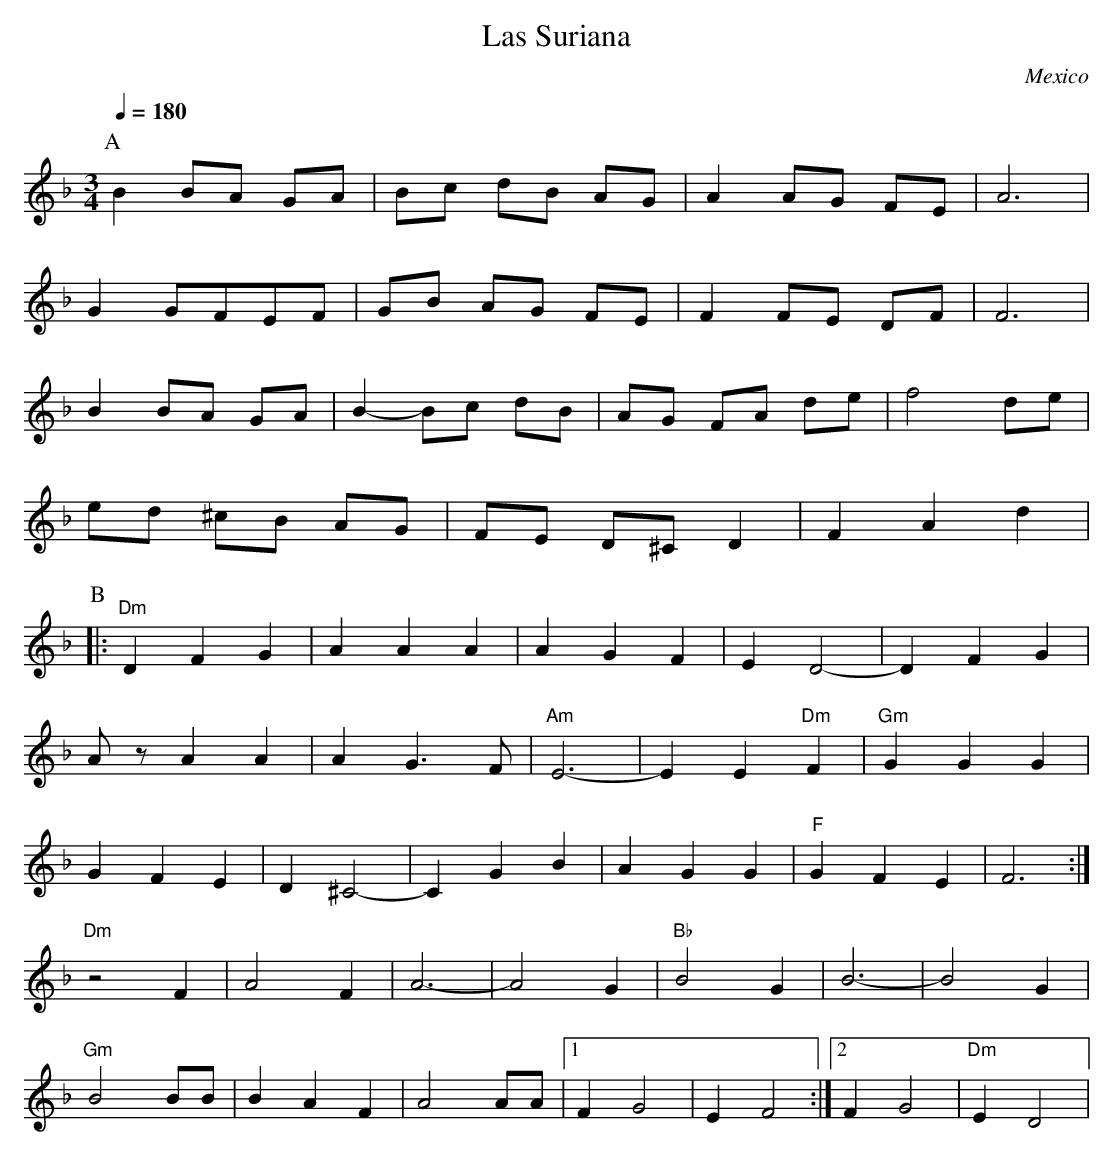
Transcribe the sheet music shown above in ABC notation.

X:1
T: Las Suriana
O: Mexico
M: 3/4
L: 1/8
K: Dm
Q:1/4=180
P:A
B2 BA GA|Bc dB AG|A2 AG FE|A6|
G2 GFEF|GB AG FE|F2 FE DF|F6|
B2 BA GA|B2- Bc dB|AG FA de|f4 de|
ed ^cB AG|FE D^C D2|F2 A2 d2|
P:B
L:1/4
|:"Dm"DFG|AAA|AGF|ED2-|DFG|
A/z/ AA|AG3/2F/|"Am"E3-|EE"Dm"F|"Gm"GGG|
GFE|D^C2-|CGB|AGG|"F"GFE|F3:|
"Dm"z2F|A2F|A3-|A2G|"Bb"B2G|B3-|B2G|
"Gm"B2B/B/|BAF|A2A/A/|[1FG2|EF2:|[2FG2|"Dm"ED2|
